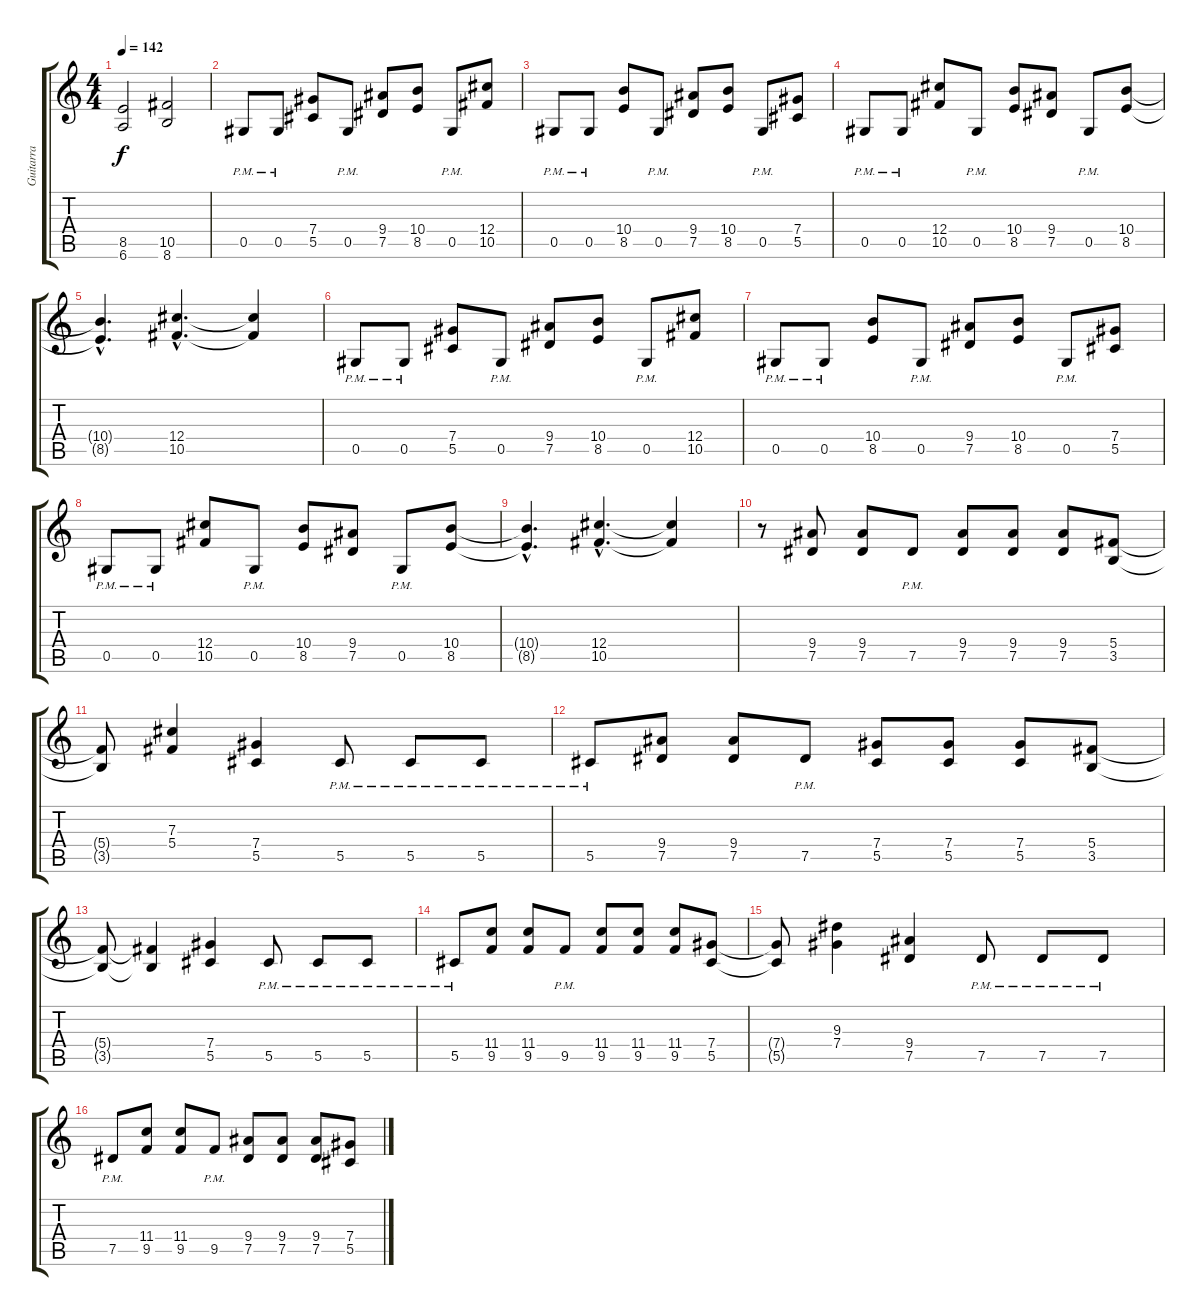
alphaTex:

\track ("Guitarra" "Guitarra") {instrument distortionguitar}
\staff {score tabs}
\tuning (Eb4 Bb3 Gb3 Db3 Ab2 Eb2) {hide}
\ts (4 4)
\tempo 142
\clef g2
\ks c
(8.5 6.6).2{dy f} (10.5 8.6).2 |
0.5{pm}.8 0.5{pm}.8 (7.4 5.5).8 0.5{pm}.8 (9.4 7.5).8 (10.4 8.5).8 0.5{pm}.8 (12.4 10.5).8 |
0.5{pm}.8 0.5{pm}.8 (10.4 8.5).8 0.5{pm}.8 (9.4 7.5).8 (10.4 8.5).8 0.5{pm}.8 (7.4 5.5).8 |
0.5{pm}.8 0.5{pm}.8 (12.4 10.5).8 0.5{pm}.8 (10.4 8.5).8 (9.4 7.5).8 0.5{pm}.8 (10.4 8.5).8 |
(10.4{hac t} 8.5{hac t}).4{d} (12.4{hac} 10.5{hac}).4{d} (12.4{t} 10.5{t}).4 |
0.5{pm}.8 0.5{pm}.8 (7.4 5.5).8 0.5{pm}.8 (9.4 7.5).8 (10.4 8.5).8 0.5{pm}.8 (12.4 10.5).8 |
0.5{pm}.8 0.5{pm}.8 (10.4 8.5).8 0.5{pm}.8 (9.4 7.5).8 (10.4 8.5).8 0.5{pm}.8 (7.4 5.5).8 |
0.5{pm}.8 0.5{pm}.8 (12.4 10.5).8 0.5{pm}.8 (10.4 8.5).8 (9.4 7.5).8 0.5{pm}.8 (10.4 8.5).8 |
(10.4{hac t} 8.5{hac t}).4{d} (12.4{hac} 10.5{hac}).4{d} (12.4{t} 10.5{t}).4 |
r.8 (9.4 7.5).8 (9.4 7.5).8 7.5{pm}.8 (9.4 7.5).8 (9.4 7.5).8 (9.4 7.5).8 (5.4 3.5).8 |
(5.4{t} 3.5{t}).8 (7.3 5.4).4 (7.4 5.5).4 5.5{pm}.8 5.5{pm}.8 5.5{pm}.8 |
5.5{pm}.8 (9.4 7.5).8 (9.4 7.5).8 7.5{pm}.8 (7.4 5.5).8 (7.4 5.5).8 (7.4 5.5).8 (5.4 3.5).8 |
(5.4{t} 3.5{t}).8 (5.4{t} 3.5{t}).4 (7.4 5.5).4 5.5{pm}.8 5.5{pm}.8 5.5{pm}.8 |
5.5{pm}.8 (11.4 9.5).8 (11.4 9.5).8 9.5{pm}.8 (11.4 9.5).8 (11.4 9.5).8 (11.4 9.5).8 (7.4 5.5).8 |
(7.4{t} 5.5{t}).8 (9.3 7.4).4 (9.4 7.5).4 7.5{pm}.8 7.5{pm}.8 7.5{pm}.8 |
7.5{pm}.8 (11.4 9.5).8 (11.4 9.5).8 9.5{pm}.8 (9.4 7.5).8 (9.4 7.5).8 (9.4 7.5).8 (7.4 5.5).8
